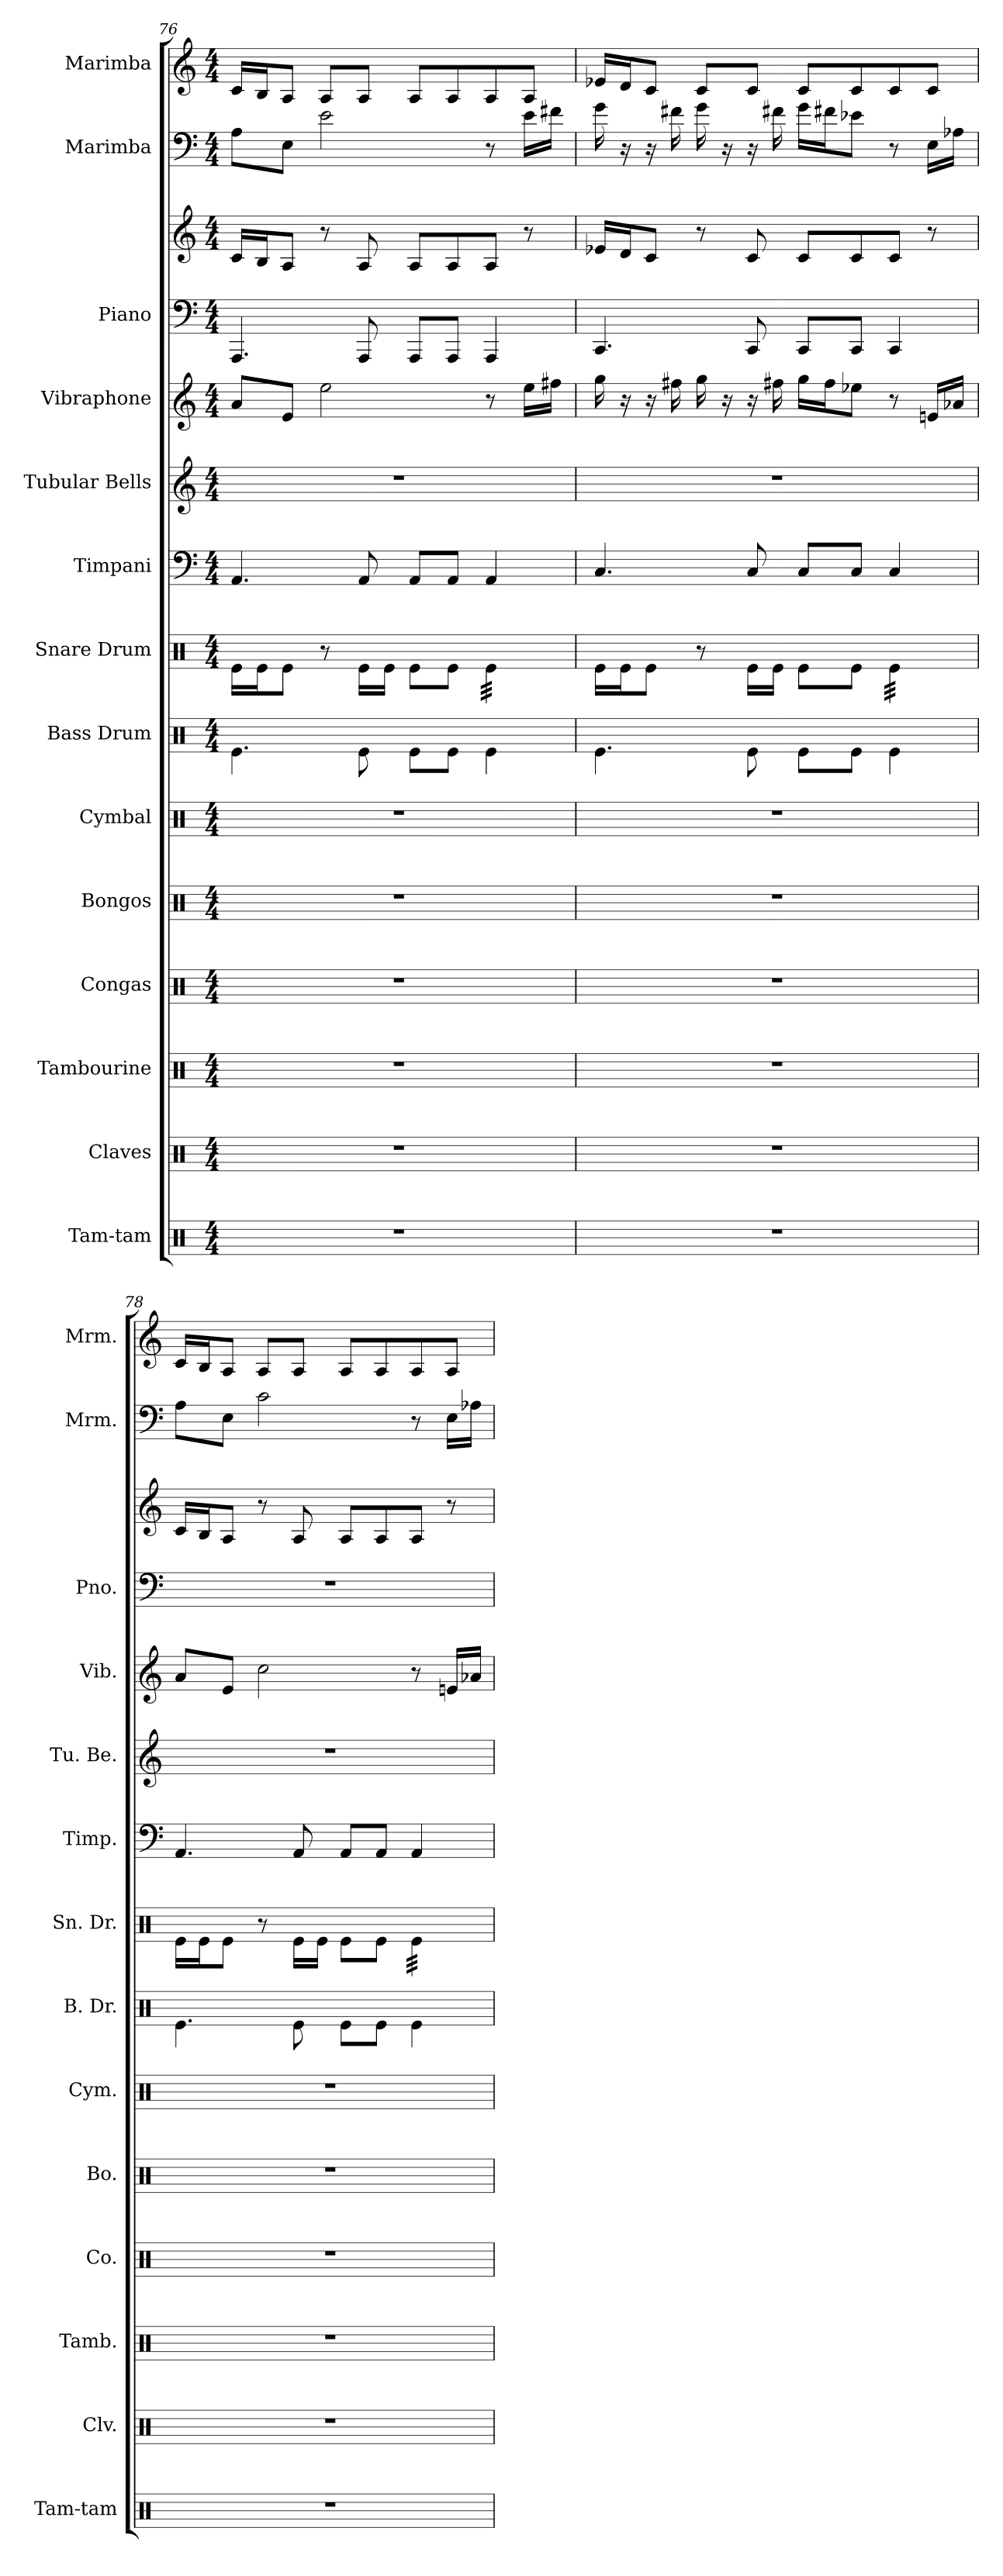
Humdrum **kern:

**kern	**kern	**kern	**kern	**kern	**kern	**kern	**kern	**kern	**kern	**kern	**kern	**kern	**kern	**kern
*part14	*part13	*part12	*part11	*part10	*part9	*part8	*part7	*part6	*part5	*part4	*part3	*part3	*part2	*part1
*staff15	*staff14	*staff13	*staff12	*staff11	*staff10	*staff9	*staff8	*staff7	*staff6	*staff5	*staff4	*staff3	*staff2	*staff1
*I"Tam-tam	*I"Claves	*I"Tambourine	*I"Congas	*I"Bongos	*I"Cymbal	*I"Bass Drum	*I"Snare Drum	*I"Timpani	*I"Tubular Bells	*I"Vibraphone	*I"Piano	*	*I"Marimba	*I"Marimba
*I'Tam-tam	*I'Clv.	*I'Tamb.	*I'Co.	*I'Bo.	*I'Cym.	*I'B. Dr.	*I'Sn. Dr.	*I'Timp.	*I'Tu. Be.	*I'Vib.	*I'Pno.	*	*I'Mrm.	*I'Mrm.
*clefX	*clefX	*clefX	*clefX	*clefX	*clefX	*clefX	*clefX	*clefF4	*clefG2	*clefG2	*clefF4	*clefG2	*clefF4	*clefG2
*k[]	*k[]	*k[]	*k[]	*k[]	*k[]	*k[]	*k[]	*k[]	*k[]	*k[]	*k[]	*k[]	*k[]	*k[]
*M4/4	*M4/4	*M4/4	*M4/4	*M4/4	*M4/4	*M4/4	*M4/4	*M4/4	*M4/4	*M4/4	*M4/4	*M4/4	*M4/4	*M4/4
=76	=76	=76	=76	=76	=76	=76	=76	=76	=76	=76	=76	=76	=76	=76
1r	1r	1r	1r	1r	1r	4.Re\	16Re\LL	4.AA/	1r	8a/L	4.AAA/	16c/LL	8A\L	16c/LL
.	.	.	.	.	.	.	16Re\J	.	.	.	.	16B/J	.	16B/J
.	.	.	.	.	.	.	8Re\J	.	.	8e/J	.	8A/J	8E\J	8A/J
.	.	.	.	.	.	.	8r	.	.	2ee\	.	8r	2e\	8A/L
.	.	.	.	.	.	8Re\	16Re\LL	8AA/	.	.	8AAA/	8A/	.	8A/J
.	.	.	.	.	.	.	16Re\JJ	.	.	.	.	.	.	.
.	.	.	.	.	.	8Re\L	8Re\L	8AA/L	.	.	8AAA/L	8A/L	.	8A/L
.	.	.	.	.	.	8Re\J	8Re\J	8AA/J	.	.	8AAA/J	8A/	.	8A/
*	*	*	*	*	*	*	*tremolo	*	*	*	*	*	*	*
.	.	.	.	.	.	4Re\	32Re\LLL	4AA/	.	8r	4AAA/	8A/J	8r	8A/
.	.	.	.	.	.	.	32Re\	.	.	.	.	.	.	.
.	.	.	.	.	.	.	32Re\	.	.	.	.	.	.	.
.	.	.	.	.	.	.	32Re\	.	.	.	.	.	.	.
.	.	.	.	.	.	.	32Re\	.	.	16ee\LL	.	8r	16e\LL	8A/J
.	.	.	.	.	.	.	32Re\	.	.	.	.	.	.	.
.	.	.	.	.	.	.	32Re\	.	.	16ff#X\JJ	.	.	16f#X\JJ	.
.	.	.	.	.	.	.	32Re\JJJ	.	.	.	.	.	.	.
*	*	*	*	*	*	*	*Xtremolo	*	*	*	*	*	*	*
!!LO:PB:g=z
=77	=77	=77	=77	=77	=77	=77	=77	=77	=77	=77	=77	=77	=77	=77
1r	1r	1r	1r	1r	1r	4.Re\	16Re\LL	4.C/	1r	16gg\	4.CC/	16e-X/LL	16g\	16e-X/LL
.	.	.	.	.	.	.	16Re\J	.	.	16r	.	16d/J	16r	16d/J
.	.	.	.	.	.	.	8Re\J	.	.	16r	.	8c/J	16r	8c/J
.	.	.	.	.	.	.	.	.	.	16ff#X\	.	.	16f#X\	.
.	.	.	.	.	.	.	8r	.	.	16gg\	.	8r	16g\	8c/L
.	.	.	.	.	.	.	.	.	.	16r	.	.	16r	.
.	.	.	.	.	.	8Re\	16Re\LL	8C/	.	16r	8CC/	8c/	16r	8c/J
.	.	.	.	.	.	.	16Re\JJ	.	.	16ff#X\	.	.	16f#X\	.
.	.	.	.	.	.	8Re\L	8Re\L	8C/L	.	16gg\LL	8CC/L	8c/L	16g\LL	8c/L
.	.	.	.	.	.	.	.	.	.	16ff#\J	.	.	16f#X\J	.
.	.	.	.	.	.	8Re\J	8Re\J	8C/J	.	8ee-X\J	8CC/J	8c/	8e-X\J	8c/
*	*	*	*	*	*	*	*tremolo	*	*	*	*	*	*	*
.	.	.	.	.	.	4Re\	32Re\LLL	4C/	.	8r	4CC/	8c/J	8r	8c/
.	.	.	.	.	.	.	32Re\	.	.	.	.	.	.	.
.	.	.	.	.	.	.	32Re\	.	.	.	.	.	.	.
.	.	.	.	.	.	.	32Re\	.	.	.	.	.	.	.
.	.	.	.	.	.	.	32Re\	.	.	16en/LL	.	8r	16E\LL	8c/J
.	.	.	.	.	.	.	32Re\	.	.	.	.	.	.	.
.	.	.	.	.	.	.	32Re\	.	.	16a-X/JJ	.	.	16A-X\JJ	.
.	.	.	.	.	.	.	32Re\JJJ	.	.	.	.	.	.	.
*	*	*	*	*	*	*	*Xtremolo	*	*	*	*	*	*	*
=78	=78	=78	=78	=78	=78	=78	=78	=78	=78	=78	=78	=78	=78	=78
1r	1r	1r	1r	1r	1r	4.Re\	16Re\LL	4.AA/	1r	8a/L	1r	16c/LL	8A\L	16c/LL
.	.	.	.	.	.	.	16Re\J	.	.	.	.	16B/J	.	16B/J
.	.	.	.	.	.	.	8Re\J	.	.	8e/J	.	8A/J	8E\J	8A/J
.	.	.	.	.	.	.	8r	.	.	2cc\	.	8r	2c\	8A/L
.	.	.	.	.	.	8Re\	16Re\LL	8AA/	.	.	.	8A/	.	8A/J
.	.	.	.	.	.	.	16Re\JJ	.	.	.	.	.	.	.
.	.	.	.	.	.	8Re\L	8Re\L	8AA/L	.	.	.	8A/L	.	8A/L
.	.	.	.	.	.	8Re\J	8Re\J	8AA/J	.	.	.	8A/	.	8A/
*	*	*	*	*	*	*	*tremolo	*	*	*	*	*	*	*
.	.	.	.	.	.	4Re\	32Re\LLL	4AA/	.	8r	.	8A/J	8r	8A/
.	.	.	.	.	.	.	32Re\	.	.	.	.	.	.	.
.	.	.	.	.	.	.	32Re\	.	.	.	.	.	.	.
.	.	.	.	.	.	.	32Re\	.	.	.	.	.	.	.
.	.	.	.	.	.	.	32Re\	.	.	16en/LL	.	8r	16E\LL	8A/J
.	.	.	.	.	.	.	32Re\	.	.	.	.	.	.	.
.	.	.	.	.	.	.	32Re\	.	.	16a-X/JJ	.	.	16A-X\JJ	.
.	.	.	.	.	.	.	32Re\JJJ	.	.	.	.	.	.	.
*	*	*	*	*	*	*	*Xtremolo	*	*	*	*	*	*	*
=	=	=	=	=	=	=	=	=	=	=	=	=	=	=
*-	*-	*-	*-	*-	*-	*-	*-	*-	*-	*-	*-	*-	*-	*-
